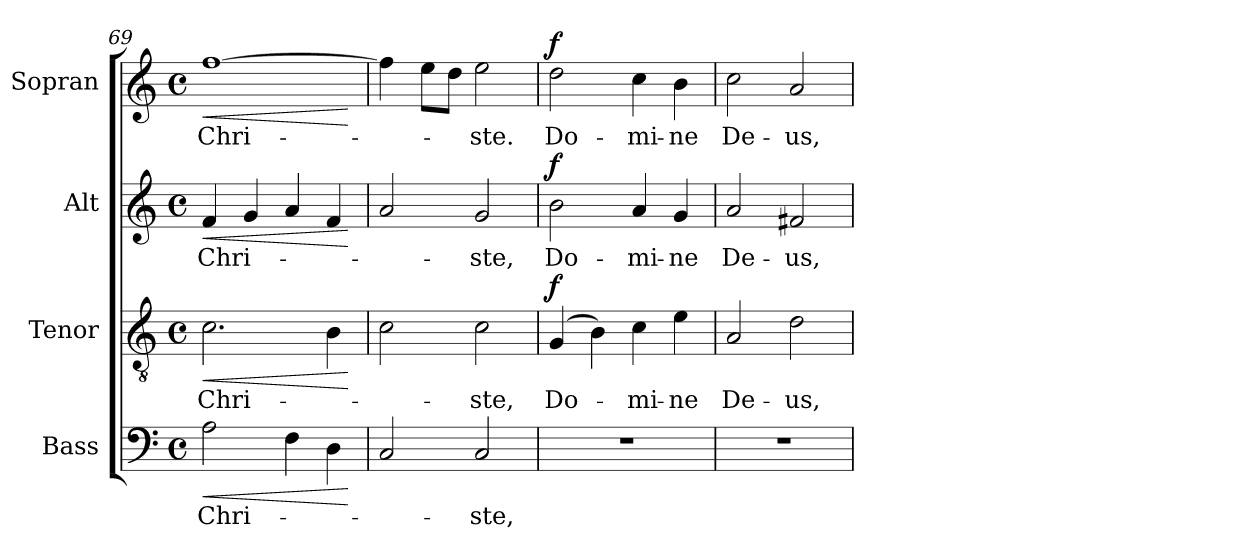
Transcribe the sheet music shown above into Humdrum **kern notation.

**kern	**text	**dynam	**kern	**text	**dynam	**kern	**text	**dynam	**kern	**text	**dynam
*part4	*part4	*part4	*part3	*part3	*part3	*part2	*part2	*part2	*part1	*part1	*part1
*staff4	*staff4	*staff4	*staff3	*staff3	*staff3	*staff2	*staff2	*staff2	*staff1	*staff1	*staff1
*I"Bass	*	*	*I"Tenor	*	*	*I"Alt	*	*	*I"Sopran	*	*
*I'B.	*	*	*I'T.	*	*	*I'A.	*	*	*I'S.	*	*
!!LO:LB:g=z
*clefF4	*	*	*clefGv2	*	*	*clefG2	*	*	*clefG2	*	*
*k[]	*	*	*k[]	*	*	*k[]	*	*	*k[]	*	*
*C:	*	*	*C:	*	*	*C:	*	*	*C:	*	*
*M4/4	*	*	*M4/4	*	*	*M4/4	*	*	*M4/4	*	*
*met(c)	*	*	*met(c)	*	*	*met(c)	*	*	*met(c)	*	*
=69	=69	=69	=69	=69	=69	=69	=69	=69	=69	=69	=69
!	!LO:LY:b	!LO:HP:b	!	!LO:LY:b	!LO:HP:b	!	!LO:LY:b	!LO:HP:b	!	!LO:LY:b	!LO:HP:b
2A\	Chri-	<	2.c\	Chri-	<	4f/	Chri-	<	[1ff	Chri-	<
.	.	.	.	.	.	4g/	.	.	.	.	.
4F\	.	.	.	.	.	4a/	.	.	.	.	.
4D\	.	.	4B\	.	.	4f/	.	.	.	.	.
.	.	[	.	.	[	.	.	[	.	.	[
=70	=70	=70	=70	=70	=70	=70	=70	=70	=70	=70	=70
2C/	.	.	2c\	.	.	2a/	.	.	4ff\]	.	.
.	.	.	.	.	.	.	.	.	8ee\L	.	.
.	.	.	.	.	.	.	.	.	8dd\J	.	.
!	!LO:LY:b	!	!	!LO:LY:b	!	!	!LO:LY:b	!	!	!LO:LY:b	!
2C/	-ste,	.	2c\	-ste,	.	2g/	-ste,	.	2ee\	-ste.	.
=71	=71	=71	=71	=71	=71	=71	=71	=71	=71	=71	=71
!	!	!	!	!LO:LY:b	!LO:DY:a	!	!LO:LY:b	!LO:DY:a	!	!LO:LY:b	!LO:DY:a
1r	.	.	(4G/	Do-	f	2b\	Do-	f	2dd\	Do-	f
.	.	.	4B\)	.	.	.	.	.	.	.	.
!	!	!	!	!LO:LY:b	!	!	!LO:LY:b	!	!	!LO:LY:b	!
.	.	.	4c\	-mi-	.	4a/	-mi-	.	4cc\	-mi-	.
!	!	!	!	!LO:LY:b	!	!	!LO:LY:b	!	!	!LO:LY:b	!
.	.	.	4e\	-ne	.	4g/	-ne	.	4b\	-ne	.
=72	=72	=72	=72	=72	=72	=72	=72	=72	=72	=72	=72
!	!	!	!	!LO:LY:b	!	!	!LO:LY:b	!	!	!LO:LY:b	!
1r	.	.	2A/	De-	.	2a/	De-	.	2cc\	De-	.
!	!	!	!	!LO:LY:b	!	!	!LO:LY:b	!	!	!LO:LY:b	!
.	.	.	2d\	-us,	.	2f#X/	-us,	.	2a/	-us,	.
=	=	=	=	=	=	=	=	=	=	=	=
*-	*-	*-	*-	*-	*-	*-	*-	*-	*-	*-	*-
